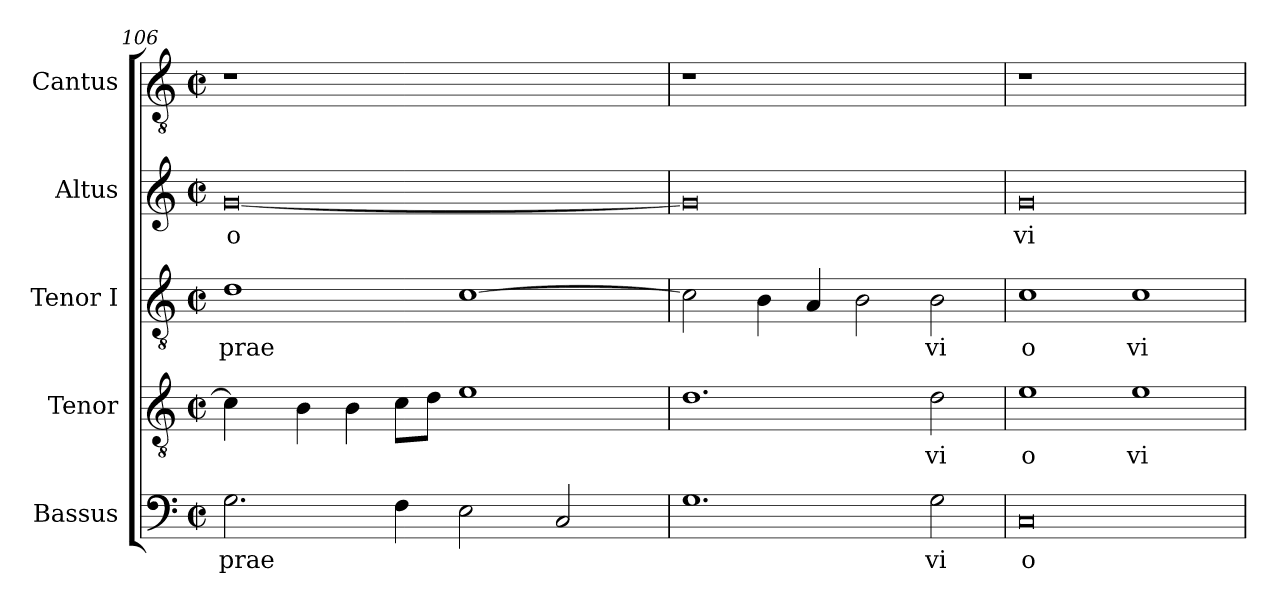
**kern	**text	**kern	**text	**kern	**text	**kern	**text	**kern
*part5	*part5	*part4	*part4	*part3	*part3	*part2	*part2	*part1
*staff5	*staff5	*staff4	*staff4	*staff3	*staff3	*staff2	*staff2	*staff1
*I"Bassus	*	*I"Tenor	*	*I"Tenor I	*	*I"Altus	*	*I"Cantus
*I'Bassus	*	*I'Tenor	*	*I'Tenor I	*	*I'Altus	*	*I'Cantus
!!LO:LB:g=z
*clefF4	*	*clefGv2	*	*clefGv2	*	*clefG2	*	*clefGv2
*M2/2	*	*M2/2	*	*M2/2	*	*M2/2	*	*M2/2
*met(c|)	*	*met(c|)	*	*met(c|)	*	*met(c|)	*	*met(c|)
=106	=106	=106	=106	=106	=106	=106	=106	=106
!	!LO:LY:b	!	!	!	!LO:LY:b	!	!LO:LY:b:rj	!
*	*	*^	*	*	*	*	*	*
2.G\	prae	4c\]	8ryy	.	1d	prae	[<0g	-o	1r
.	.	.	32ryy	.	.	.	.	.	.
.	.	.	1ryy	.	.	.	.	.	.
.	.	4B\	.	.	.	.	.	.	.
.	.	4B\	.	.	.	.	.	.	.
4F\	.	8c\L	.	.	.	.	.	.	.
.	.	8d\J	.	.	.	.	.	.	.
2E\	.	1e	.	.	[>1c	.	.	.	1ryy
.	.	.	2ryy	.	.	.	.	.	.
2C/	.	.	.	.	.	.	.	.	.
.	.	.	4ryy	.	.	.	.	.	.
.	.	.	16.ryy	.	.	.	.	.	.
*	*	*v	*v	*	*	*	*	*	*
=107	=107	=107	=107	=107	=107	=107	=107	=107
1.G	.	1.d	.	2c\]	.	0g]	.	1r
.	.	.	.	4B\	.	.	.	.
.	.	.	.	4A/	.	.	.	.
.	.	.	.	2B\	.	.	.	1ryy
!	!LO:LY:b:cj	!	!LO:LY:b:cj	!	!LO:LY:b:cj	!	!	!
2G\	vi	2d\	-vi	2B\	vi	.	.	.
=108	=108	=108	=108	=108	=108	=108	=108	=108
!	!LO:LY:b:cj	!	!LO:LY:b:cj	!	!LO:LY:b:cj	!	!LO:LY:b:cj	!
0C	o	1e	o	1c	o	0g	vi	1r
!	!	!	!LO:LY:b:cj	!	!LO:LY:b:cj	!	!	!
.	.	1e	vi	1c	vi	.	.	1ryy
=	=	=	=	=	=	=	=	=
*-	*-	*-	*-	*-	*-	*-	*-	*-
